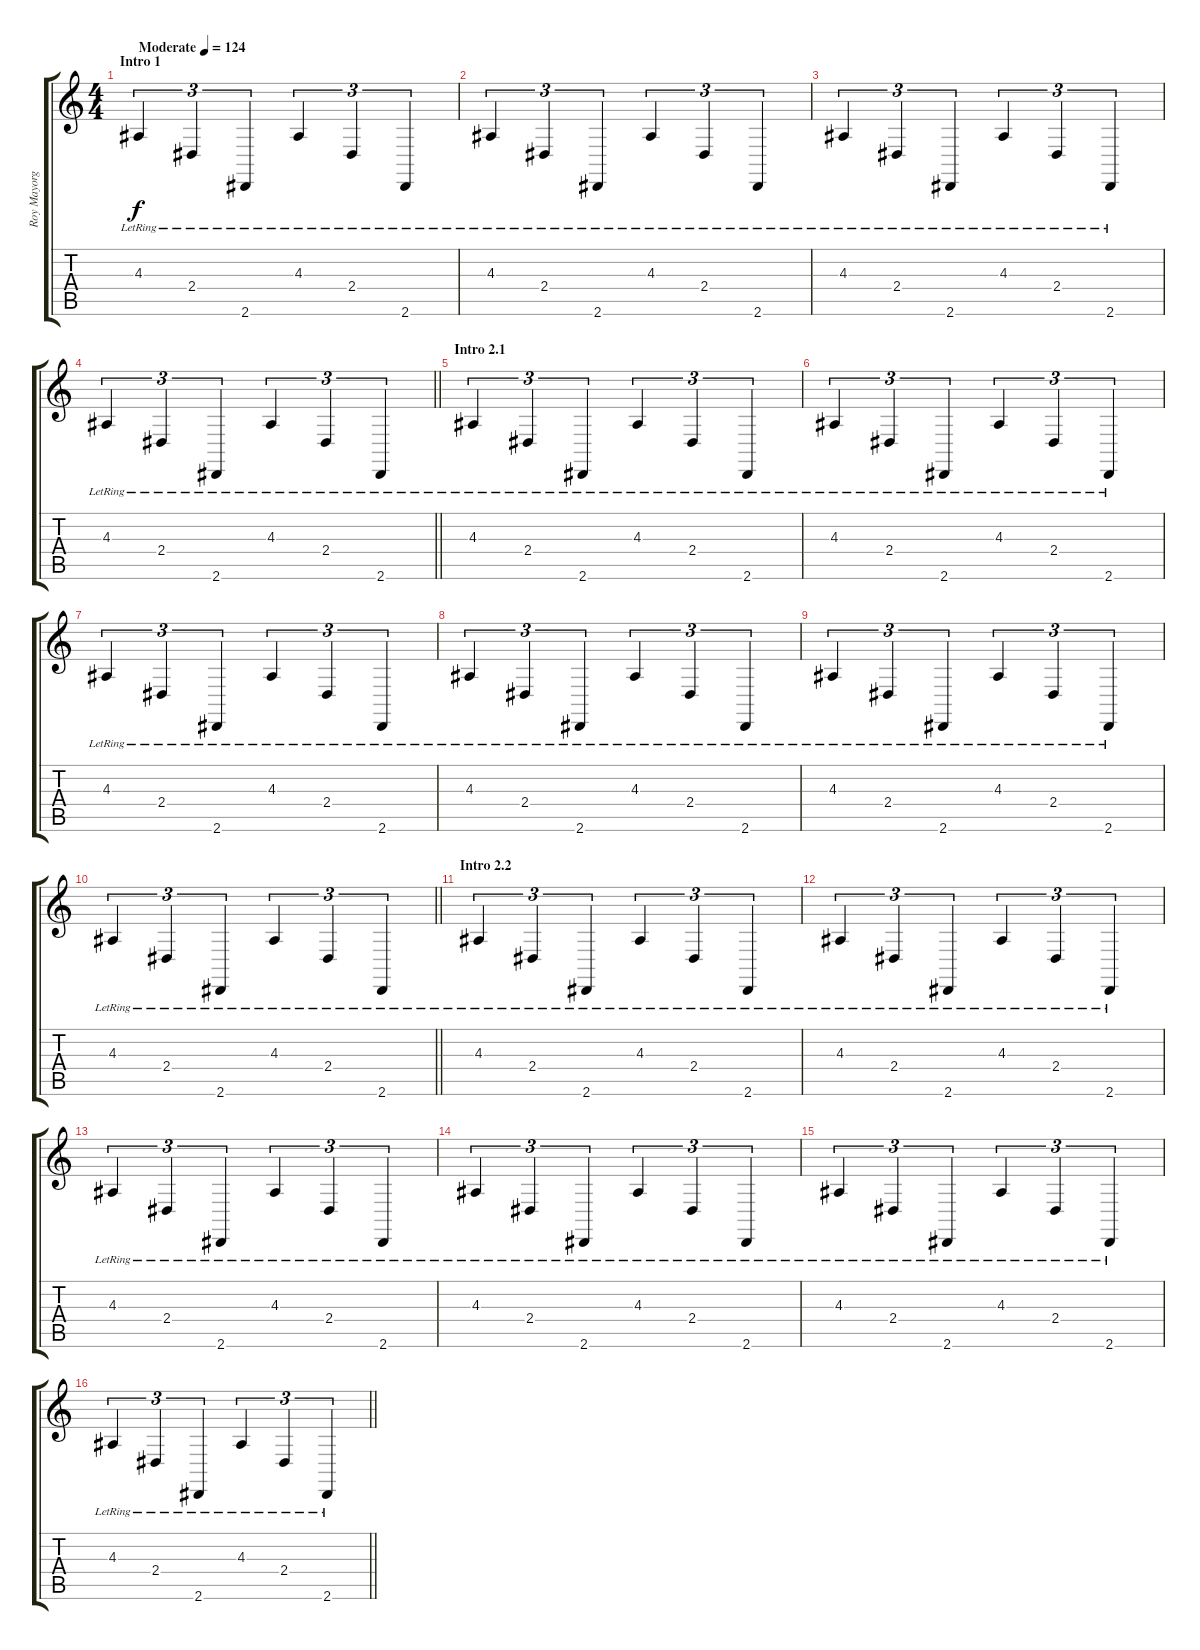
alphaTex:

\track ("Roy Mayorga Piano" "Roy Mayorg") {instrument acousticgrandpiano}
\staff {score tabs}
\tuning (Eb4 Bb3 Gb3 Db3 Ab2 Db2) {hide}
\ts (4 4)
\section ("" "Intro 1")
\tempo (124 "Moderate")
\clef g2
\ks c
4.3{lr}.4{tu (3 2) dy f instrument acousticgrandpiano} 2.4{lr}.4{tu (3 2)} 2.6{lr}.4{tu (3 2)} 4.3{lr}.4{tu (3 2)} 2.4{lr}.4{tu (3 2)} 2.6{lr}.4{tu (3 2)} |
4.3{lr}.4{tu (3 2)} 2.4{lr}.4{tu (3 2)} 2.6{lr}.4{tu (3 2)} 4.3{lr}.4{tu (3 2)} 2.4{lr}.4{tu (3 2)} 2.6{lr}.4{tu (3 2)} |
4.3{lr}.4{tu (3 2)} 2.4{lr}.4{tu (3 2)} 2.6{lr}.4{tu (3 2)} 4.3{lr}.4{tu (3 2)} 2.4{lr}.4{tu (3 2)} 2.6{lr}.4{tu (3 2)} |
\barLineRight lightlight
4.3{lr}.4{tu (3 2)} 2.4{lr}.4{tu (3 2)} 2.6{lr}.4{tu (3 2)} 4.3{lr}.4{tu (3 2)} 2.4{lr}.4{tu (3 2)} 2.6{lr}.4{tu (3 2)} |
\section ("" "Intro 2.1")
4.3{lr}.4{tu (3 2)} 2.4{lr}.4{tu (3 2)} 2.6{lr}.4{tu (3 2)} 4.3{lr}.4{tu (3 2)} 2.4{lr}.4{tu (3 2)} 2.6{lr}.4{tu (3 2)} |
4.3{lr}.4{tu (3 2)} 2.4{lr}.4{tu (3 2)} 2.6{lr}.4{tu (3 2)} 4.3{lr}.4{tu (3 2)} 2.4{lr}.4{tu (3 2)} 2.6{lr}.4{tu (3 2)} |
4.3{lr}.4{tu (3 2)} 2.4{lr}.4{tu (3 2)} 2.6{lr}.4{tu (3 2)} 4.3{lr}.4{tu (3 2)} 2.4{lr}.4{tu (3 2)} 2.6{lr}.4{tu (3 2)} |
4.3{lr}.4{tu (3 2)} 2.4{lr}.4{tu (3 2)} 2.6{lr}.4{tu (3 2)} 4.3{lr}.4{tu (3 2)} 2.4{lr}.4{tu (3 2)} 2.6{lr}.4{tu (3 2)} |
4.3{lr}.4{tu (3 2)} 2.4{lr}.4{tu (3 2)} 2.6{lr}.4{tu (3 2)} 4.3{lr}.4{tu (3 2)} 2.4{lr}.4{tu (3 2)} 2.6{lr}.4{tu (3 2)} |
\barLineRight lightlight
4.3{lr}.4{tu (3 2)} 2.4{lr}.4{tu (3 2)} 2.6{lr}.4{tu (3 2)} 4.3{lr}.4{tu (3 2)} 2.4{lr}.4{tu (3 2)} 2.6{lr}.4{tu (3 2)} |
\section ("" "Intro 2.2")
4.3{lr}.4{tu (3 2)} 2.4{lr}.4{tu (3 2)} 2.6{lr}.4{tu (3 2)} 4.3{lr}.4{tu (3 2)} 2.4{lr}.4{tu (3 2)} 2.6{lr}.4{tu (3 2)} |
4.3{lr}.4{tu (3 2)} 2.4{lr}.4{tu (3 2)} 2.6{lr}.4{tu (3 2)} 4.3{lr}.4{tu (3 2)} 2.4{lr}.4{tu (3 2)} 2.6{lr}.4{tu (3 2)} |
4.3{lr}.4{tu (3 2)} 2.4{lr}.4{tu (3 2)} 2.6{lr}.4{tu (3 2)} 4.3{lr}.4{tu (3 2)} 2.4{lr}.4{tu (3 2)} 2.6{lr}.4{tu (3 2)} |
4.3{lr}.4{tu (3 2)} 2.4{lr}.4{tu (3 2)} 2.6{lr}.4{tu (3 2)} 4.3{lr}.4{tu (3 2)} 2.4{lr}.4{tu (3 2)} 2.6{lr}.4{tu (3 2)} |
4.3{lr}.4{tu (3 2)} 2.4{lr}.4{tu (3 2)} 2.6{lr}.4{tu (3 2)} 4.3{lr}.4{tu (3 2)} 2.4{lr}.4{tu (3 2)} 2.6{lr}.4{tu (3 2)} |
\barLineRight lightlight
4.3{lr}.4{tu (3 2)} 2.4{lr}.4{tu (3 2)} 2.6{lr}.4{tu (3 2)} 4.3{lr}.4{tu (3 2)} 2.4{lr}.4{tu (3 2)} 2.6{lr}.4{tu (3 2)}
